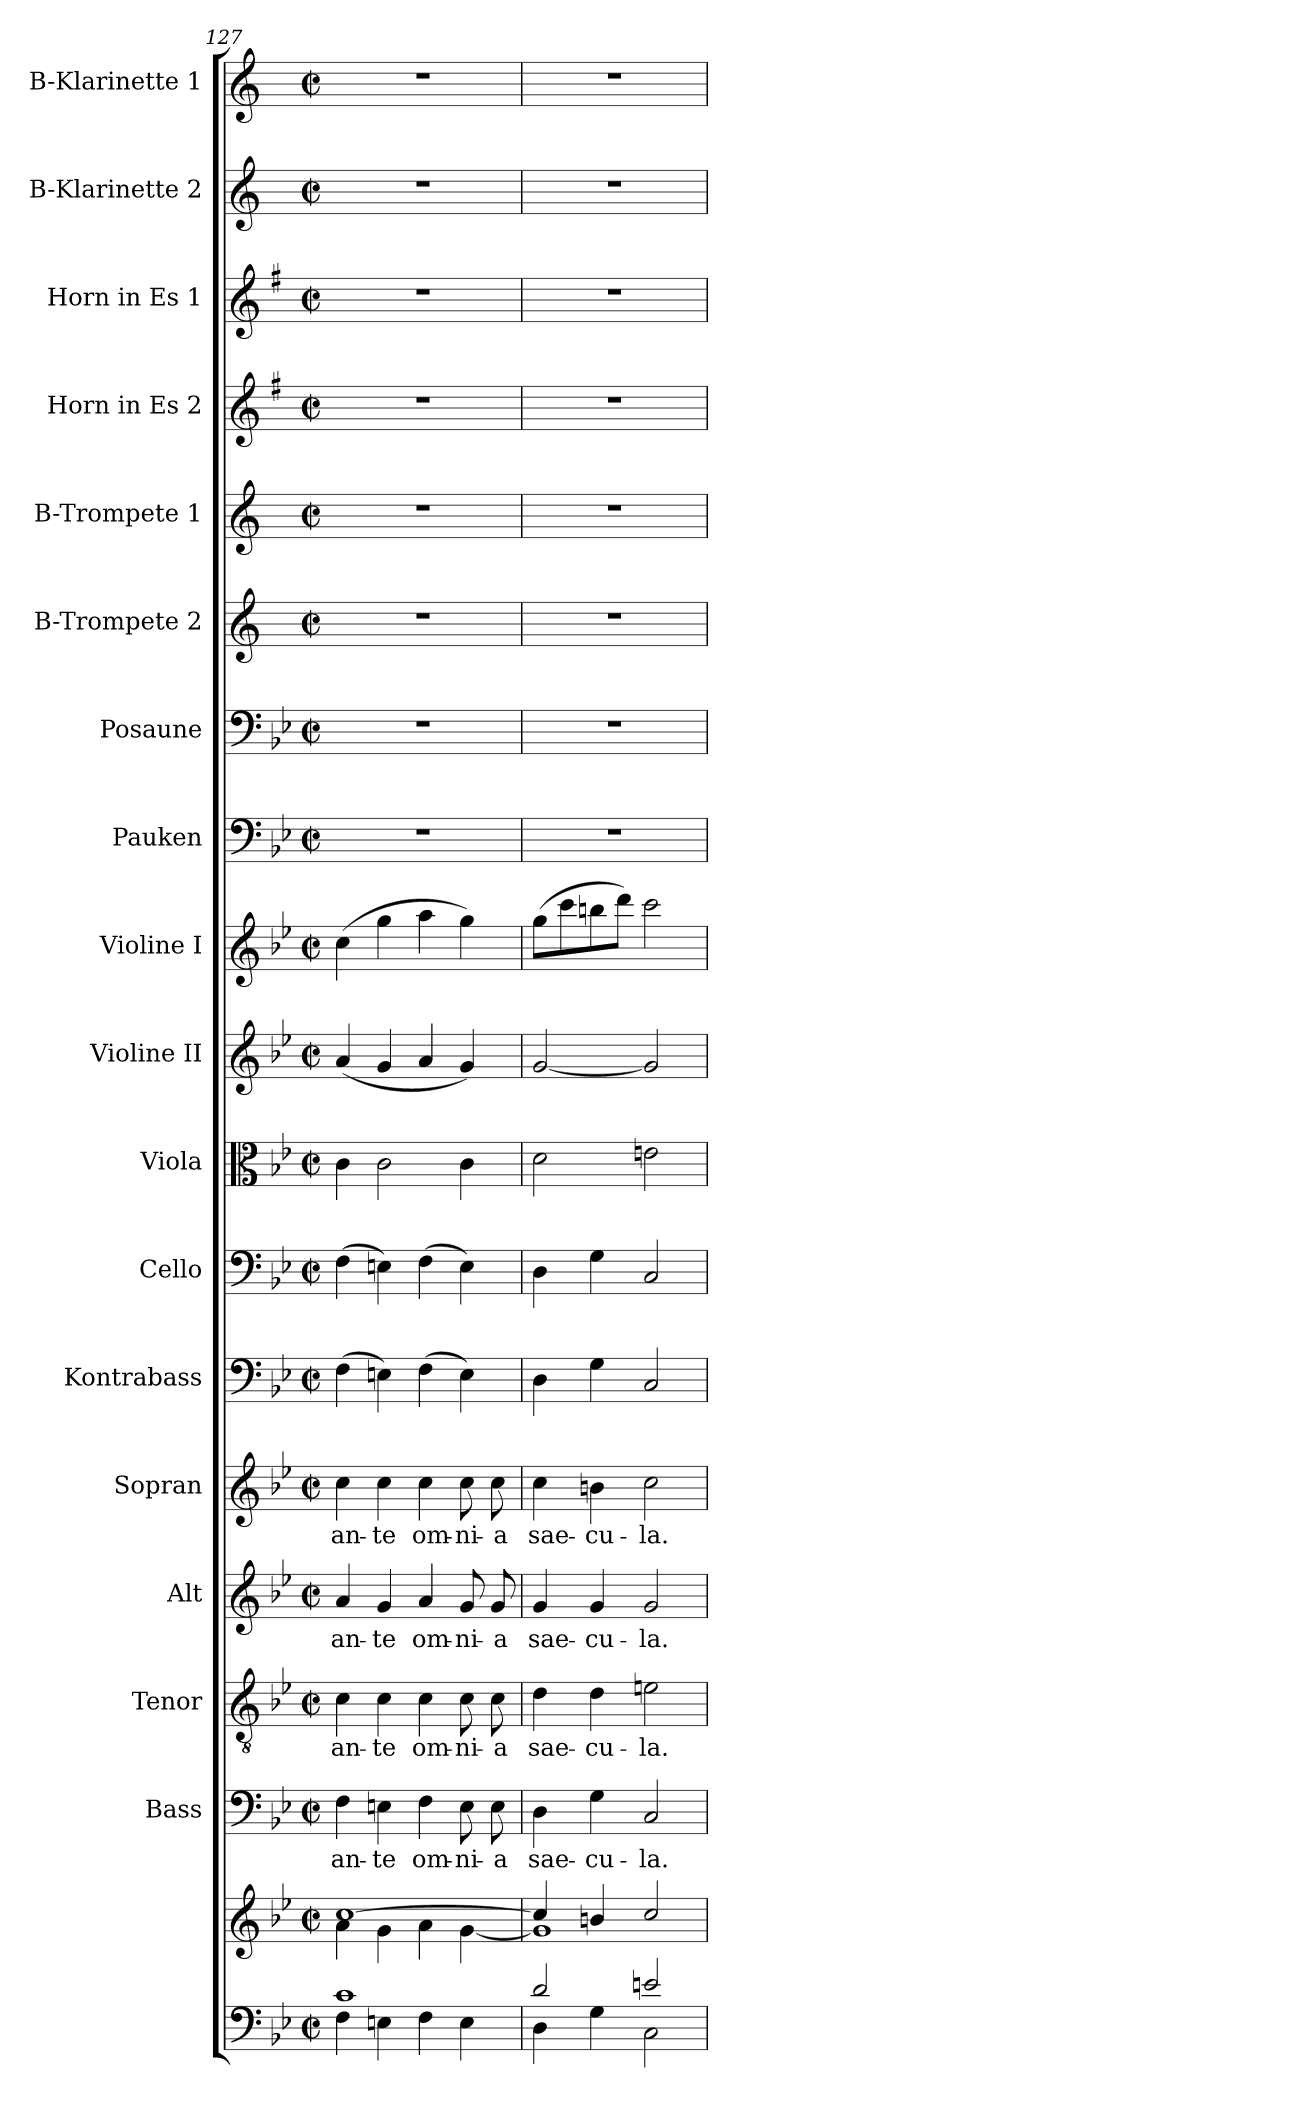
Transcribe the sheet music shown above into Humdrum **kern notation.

**kern	**kern	**kern	**text	**kern	**text	**kern	**text	**kern	**text	**kern	**kern	**kern	**kern	**kern	**kern	**kern	**kern	**kern	**kern	**kern	**kern	**kern
*part18	*part18	*part17	*part17	*part16	*part16	*part15	*part15	*part14	*part14	*part13	*part12	*part11	*part10	*part9	*part8	*part7	*part6	*part5	*part4	*part3	*part2	*part1
*staff19	*staff18	*staff17	*staff17	*staff16	*staff16	*staff15	*staff15	*staff14	*staff14	*staff13	*staff12	*staff11	*staff10	*staff9	*staff8	*staff7	*staff6	*staff5	*staff4	*staff3	*staff2	*staff1
*	*	*I"Bass	*	*I"Tenor	*	*I"Alt	*	*I"Sopran	*	*I"Kontrabass	*I"Cello	*I"Viola	*I"Violine II	*I"Violine I	*I"Pauken	*I"Posaune	*I"B-Trompete 2	*I"B-Trompete 1	*I"Horn in Es 2	*I"Horn in Es 1	*I"B-Klarinette 2	*I"B-Klarinette 1
*	*	*I'B.	*	*I'T.	*	*I'A.	*	*I'S.	*	*I'Kb.	*	*I'Vla.	*I'Vl. II	*I'Vl. I	*I'Pk.	*I'Pos.	*I'B Trp. 2	*I'B Trp. 1	*	*	*I'B Kl. 2	*I'B Kl. 1
*clefF4	*clefG2	*clefF4	*	*clefGv2	*	*clefG2	*	*clefG2	*	*clefF4	*clefF4	*clefC3	*clefG2	*clefG2	*clefF4	*clefF4	*clefG2	*clefG2	*clefG2	*clefG2	*clefG2	*clefG2
*	*	*	*	*	*	*	*	*	*	*ITrd7c12	*	*	*	*	*	*	*ITrd1c2	*ITrd1c2	*ITrd5c9	*ITrd5c9	*ITrd1c2	*ITrd1c2
*k[b-e-]	*k[b-e-]	*k[b-e-]	*	*k[b-e-]	*	*k[b-e-]	*	*k[b-e-]	*	*k[b-e-]	*k[b-e-]	*k[b-e-]	*k[b-e-]	*k[b-e-]	*k[b-e-]	*k[b-e-]	*k[b-e-]	*k[b-e-]	*k[b-e-]	*k[b-e-]	*k[b-e-]	*k[b-e-]
*B-:	*B-:	*B-:	*	*B-:	*	*B-:	*	*B-:	*	*B-:	*B-:	*B-:	*B-:	*B-:	*B-:	*B-:	*B-:	*B-:	*B-:	*B-:	*B-:	*B-:
*M2/2	*M2/2	*M2/2	*	*M2/2	*	*M2/2	*	*M2/2	*	*M2/2	*M2/2	*M2/2	*M2/2	*M2/2	*M2/2	*M2/2	*M2/2	*M2/2	*M2/2	*M2/2	*M2/2	*M2/2
*met(c|)	*met(c|)	*met(c|)	*	*met(c|)	*	*met(c|)	*	*met(c|)	*	*met(c|)	*met(c|)	*met(c|)	*met(c|)	*met(c|)	*met(c|)	*met(c|)	*met(c|)	*met(c|)	*met(c|)	*met(c|)	*met(c|)	*met(c|)
=127	=127	=127	=127	=127	=127	=127	=127	=127	=127	=127	=127	=127	=127	=127	=127	=127	=127	=127	=127	=127	=127	=127
*^	*^	*	*	*	*	*	*	*	*	*	*	*	*	*	*	*	*	*	*	*	*	*
!	!	!	!	!	!LO:LY:b	!	!LO:LY:b	!	!LO:LY:b	!	!LO:LY:b	!	!	!	!	!	!	!	!	!	!	!	!	!
1c	4F\	[>1cc	4a\	4F\	an-	4c\	an-	4a/	an-	4cc\	an-	(>4FF\	(>4F\	4c\	(<4a/	(>4cc\	1r	1r	1r	1r	1r	1r	1r	1r
!	!	!	!	!	!LO:LY:b	!	!LO:LY:b	!	!LO:LY:b	!	!LO:LY:b	!	!	!	!	!	!	!	!	!	!	!	!	!
.	4En\	.	4g\	4En\	-te	4c\	-te	4g/	-te	4cc\	-te	4EEn\)	4En\)	2c\	4g/	4gg\	.	.	.	.	.	.	.	.
!	!	!	!	!	!LO:LY:b	!	!LO:LY:b	!	!LO:LY:b	!	!LO:LY:b	!	!	!	!	!	!	!	!	!	!	!	!	!
.	4F\	.	4a\	4F\	om-	4c\	om-	4a/	om-	4cc\	om-	(>4FF\	(>4F\	.	4a/	4aa\	.	.	.	.	.	.	.	.
!	!	!	!	!	!LO:LY:b	!	!LO:LY:b	!	!LO:LY:b	!	!LO:LY:b	!	!	!	!	!	!	!	!	!	!	!	!	!
.	4E\	.	[<4g\	8E\	-ni-	8c\	-ni-	8g/	-ni-	8cc\	-ni-	4EE\)	4E\)	4c\	4g/)	4gg\)	.	.	.	.	.	.	.	.
!	!	!	!	!	!LO:LY:b	!	!LO:LY:b	!	!LO:LY:b	!	!LO:LY:b	!	!	!	!	!	!	!	!	!	!	!	!	!
.	.	.	.	8E\	-a	8c\	-a	8g/	-a	8cc\	-a	.	.	.	.	.	.	.	.	.	.	.	.	.
=128	=128	=128	=128	=128	=128	=128	=128	=128	=128	=128	=128	=128	=128	=128	=128	=128	=128	=128	=128	=128	=128	=128	=128	=128
!	!	!	!	!	!LO:LY:b	!	!LO:LY:b	!	!LO:LY:b	!	!LO:LY:b	!	!	!	!	!	!	!	!	!	!	!	!	!
2d/	4D\	4cc/]	1g]	4D\	sae-	4d\	sae-	4g/	sae-	4cc\	sae-	4DD\	4D\	2d\	[2g/	(>8gg\L	1r	1r	1r	1r	1r	1r	1r	1r
.	.	.	.	.	.	.	.	.	.	.	.	.	.	.	.	8ccc\	.	.	.	.	.	.	.	.
!	!	!	!	!	!LO:LY:b	!	!LO:LY:b	!	!LO:LY:b	!	!LO:LY:b	!	!	!	!	!	!	!	!	!	!	!	!	!
.	4G\	4bn/	.	4G\	-cu-	4d\	-cu-	4g/	-cu-	4bn\	-cu-	4GG\	4G\	.	.	8bbn\	.	.	.	.	.	.	.	.
.	.	.	.	.	.	.	.	.	.	.	.	.	.	.	.	8ddd\J)	.	.	.	.	.	.	.	.
!	!	!	!	!	!LO:LY:b	!	!LO:LY:b	!	!LO:LY:b	!	!LO:LY:b	!	!	!	!	!	!	!	!	!	!	!	!	!
2en/	2C\	2cc/	.	2C/	-la.	2en\	-la.	2g/	-la.	2cc\	-la.	2CC/	2C/	2en\	2g/]	2ccc\	.	.	.	.	.	.	.	.
*v	*v	*	*	*	*	*	*	*	*	*	*	*	*	*	*	*	*	*	*	*	*	*	*	*
*	*v	*v	*	*	*	*	*	*	*	*	*	*	*	*	*	*	*	*	*	*	*	*	*
=	=	=	=	=	=	=	=	=	=	=	=	=	=	=	=	=	=	=	=	=	=	=
*-	*-	*-	*-	*-	*-	*-	*-	*-	*-	*-	*-	*-	*-	*-	*-	*-	*-	*-	*-	*-	*-	*-
